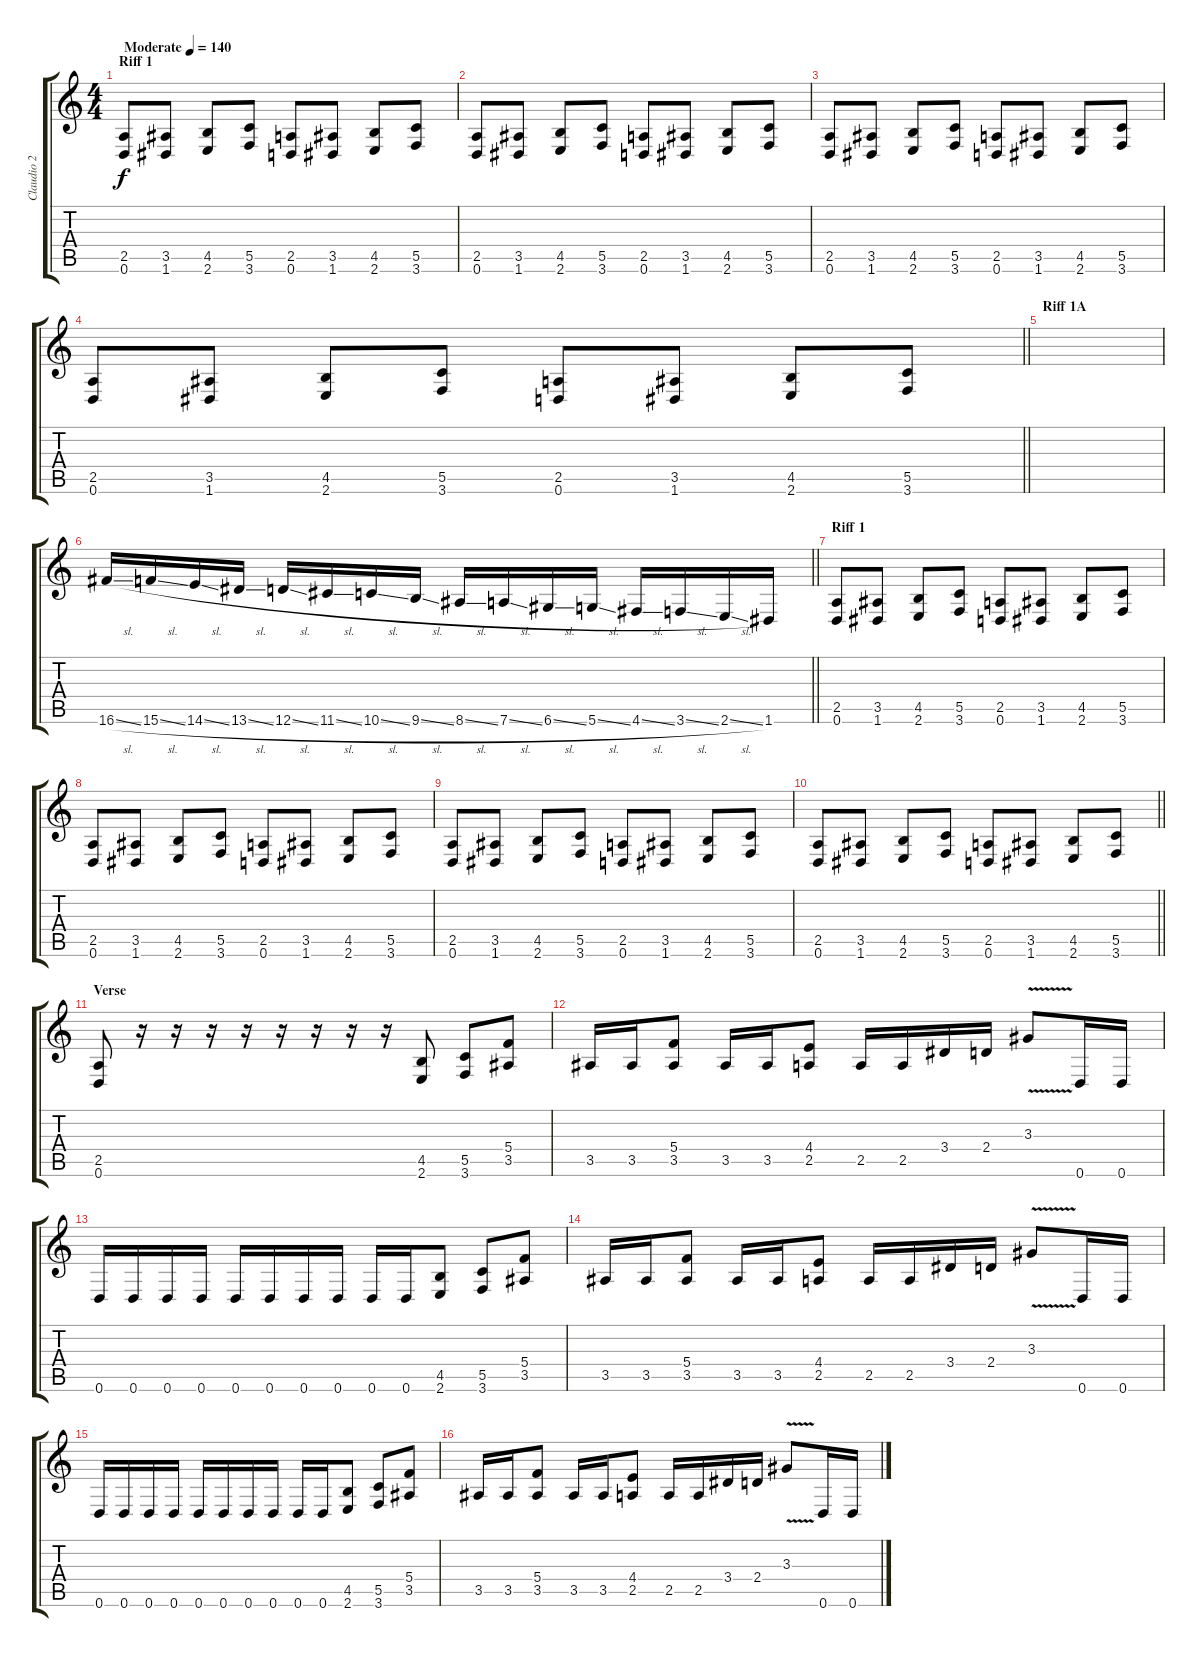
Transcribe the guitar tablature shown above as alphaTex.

\track ("Claudio 2" "Claudio 2") {instrument distortionguitar}
\staff {score tabs}
\tuning (D4 A3 F3 C3 G2 D2) {hide}
\ts (4 4)
\section ("" "Riff 1")
\tempo (140 "Moderate")
\clef g2
\ks c
(2.5 0.6).8{dy f instrument distortionguitar} (3.5 1.6).8 (4.5 2.6).8 (5.5 3.6).8 (2.5 0.6).8 (3.5 1.6).8 (4.5 2.6).8 (5.5 3.6).8 |
(2.5 0.6).8 (3.5 1.6).8 (4.5 2.6).8 (5.5 3.6).8 (2.5 0.6).8 (3.5 1.6).8 (4.5 2.6).8 (5.5 3.6).8 |
(2.5 0.6).8 (3.5 1.6).8 (4.5 2.6).8 (5.5 3.6).8 (2.5 0.6).8 (3.5 1.6).8 (4.5 2.6).8 (5.5 3.6).8 |
\barLineRight lightlight
(2.5 0.6).8 (3.5 1.6).8 (4.5 2.6).8 (5.5 3.6).8 (2.5 0.6).8 (3.5 1.6).8 (4.5 2.6).8 (5.5 3.6).8 |
\section ("" "Riff 1A")
|
\barLineRight lightlight
16.6{sl}.16 15.6{sl}.16 14.6{sl}.16 13.6{sl}.16 12.6{sl}.16 11.6{sl}.16 10.6{sl}.16 9.6{sl}.16 8.6{sl}.16 7.6{sl}.16 6.6{sl}.16 5.6{sl}.16 4.6{sl}.16 3.6{sl}.16 2.6{sl}.16 1.6.16 |
\section ("" "Riff 1")
(2.5 0.6).8 (3.5 1.6).8 (4.5 2.6).8 (5.5 3.6).8 (2.5 0.6).8 (3.5 1.6).8 (4.5 2.6).8 (5.5 3.6).8 |
(2.5 0.6).8 (3.5 1.6).8 (4.5 2.6).8 (5.5 3.6).8 (2.5 0.6).8 (3.5 1.6).8 (4.5 2.6).8 (5.5 3.6).8 |
(2.5 0.6).8 (3.5 1.6).8 (4.5 2.6).8 (5.5 3.6).8 (2.5 0.6).8 (3.5 1.6).8 (4.5 2.6).8 (5.5 3.6).8 |
\barLineRight lightlight
(2.5 0.6).8 (3.5 1.6).8 (4.5 2.6).8 (5.5 3.6).8 (2.5 0.6).8 (3.5 1.6).8 (4.5 2.6).8 (5.5 3.6).8 |
\section ("" "Verse")
(2.5 0.6).8 r.16 r.16 r.16 r.16 r.16 r.16 r.16 r.16 (4.5 2.6).8 (5.5 3.6).8 (5.4 3.5).8 |
3.5.16 3.5.16 (5.4 3.5).8 3.5.16 3.5.16 (4.4 2.5).8 2.5.16 2.5.16 3.4.16 2.4.16 3.3{v}.8 0.6.16 0.6.16 |
0.6.16 0.6.16 0.6.16 0.6.16 0.6.16 0.6.16 0.6.16 0.6.16 0.6.16 0.6.16 (4.5 2.6).8 (5.5 3.6).8 (5.4 3.5).8 |
3.5.16 3.5.16 (5.4 3.5).8 3.5.16 3.5.16 (4.4 2.5).8 2.5.16 2.5.16 3.4.16 2.4.16 3.3{v}.8 0.6.16 0.6.16 |
0.6.16 0.6.16 0.6.16 0.6.16 0.6.16 0.6.16 0.6.16 0.6.16 0.6.16 0.6.16 (4.5 2.6).8 (5.5 3.6).8 (5.4 3.5).8 |
3.5.16 3.5.16 (5.4 3.5).8 3.5.16 3.5.16 (4.4 2.5).8 2.5.16 2.5.16 3.4.16 2.4.16 3.3{v}.8 0.6.16 0.6.16
